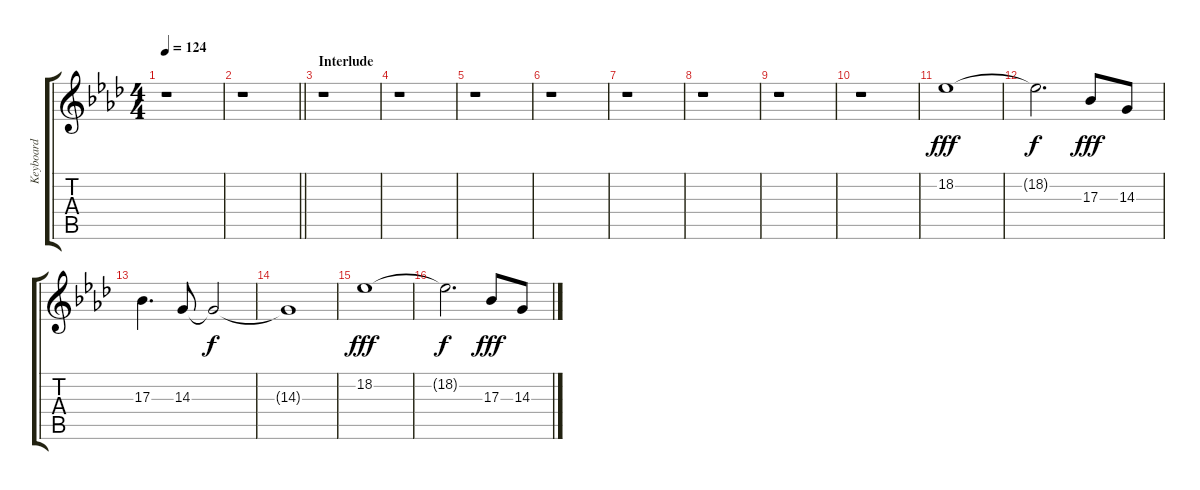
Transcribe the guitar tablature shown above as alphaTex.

\track ("Keyboard" "Keyboard") {instrument pad1newage}
\staff {score tabs}
\tuning (D4 A3 F3 C3 G2 C2) {hide}
\ts (4 4)
\tempo 124
\clef g2
\ks ab
r.1{dy f} |
\barLineRight lightlight
r.1 |
\section ("" "Interlude")
r.1 |
r.1 |
r.1 |
r.1 |
r.1 |
r.1 |
r.1 |
r.1 |
18.2.1{dy fff instrument rockorgan} |
18.2{t}.2{d dy f} 17.3.8{dy fff} 14.3.8 |
17.3.4{d} 14.3.8 14.3{t}.2{dy f} |
14.3{t}.1 |
18.2.1{dy fff} |
18.2{t}.2{d dy f} 17.3.8{dy fff} 14.3.8
